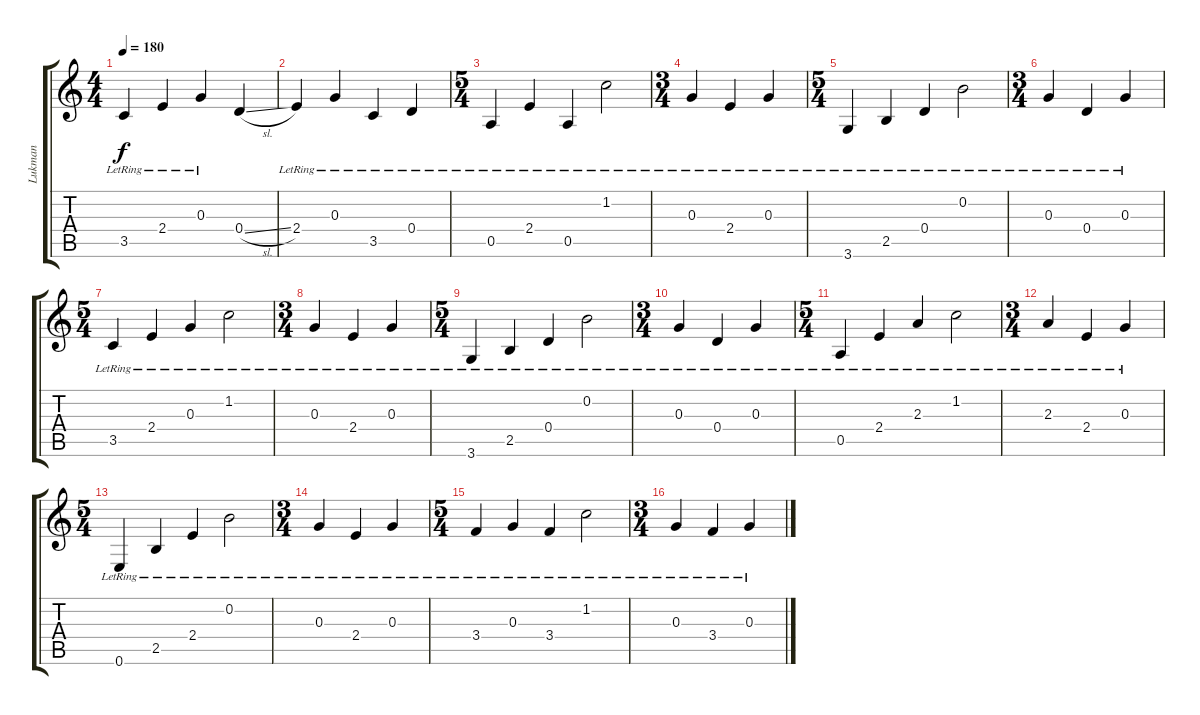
\track ("Lukman" "Lukman") {instrument electricguitarjazz}
\staff {score tabs}
\tuning (E4 B3 G3 D3 A2 E2) {hide}
\ts (4 4)
\tempo 180
\clef g2
\ks c
3.5{lr}.4{dy f} 2.4{lr}.4 0.3{lr}.4 0.4{sl}.4 |
2.4{lr}.4 0.3{lr}.4 3.5{lr}.4 0.4{lr}.4 |
\ts (5 4)
0.5{lr}.4 2.4{lr}.4 0.5{lr}.4 1.2{lr}.2 |
\ts (3 4)
0.3{lr}.4 2.4{lr}.4 0.3{lr}.4 |
\ts (5 4)
3.6{lr}.4 2.5{lr}.4 0.4{lr}.4 0.2{lr}.2 |
\ts (3 4)
0.3{lr}.4 0.4{lr}.4 0.3{lr}.4 |
\ts (5 4)
3.5{lr}.4 2.4{lr}.4 0.3{lr}.4 1.2{lr}.2 |
\ts (3 4)
0.3{lr}.4 2.4{lr}.4 0.3{lr}.4 |
\ts (5 4)
3.6{lr}.4 2.5{lr}.4 0.4{lr}.4 0.2{lr}.2 |
\ts (3 4)
0.3{lr}.4 0.4{lr}.4 0.3{lr}.4 |
\ts (5 4)
0.5{lr}.4 2.4{lr}.4 2.3{lr}.4 1.2{lr}.2 |
\ts (3 4)
2.3{lr}.4 2.4{lr}.4 0.3{lr}.4 |
\ts (5 4)
0.6{lr}.4 2.5{lr}.4 2.4{lr}.4 0.2{lr}.2 |
\ts (3 4)
0.3{lr}.4 2.4{lr}.4 0.3{lr}.4 |
\ts (5 4)
3.4{lr}.4 0.3{lr}.4 3.4{lr}.4 1.2{lr}.2 |
\ts (3 4)
0.3{lr}.4 3.4{lr}.4 0.3{lr}.4
